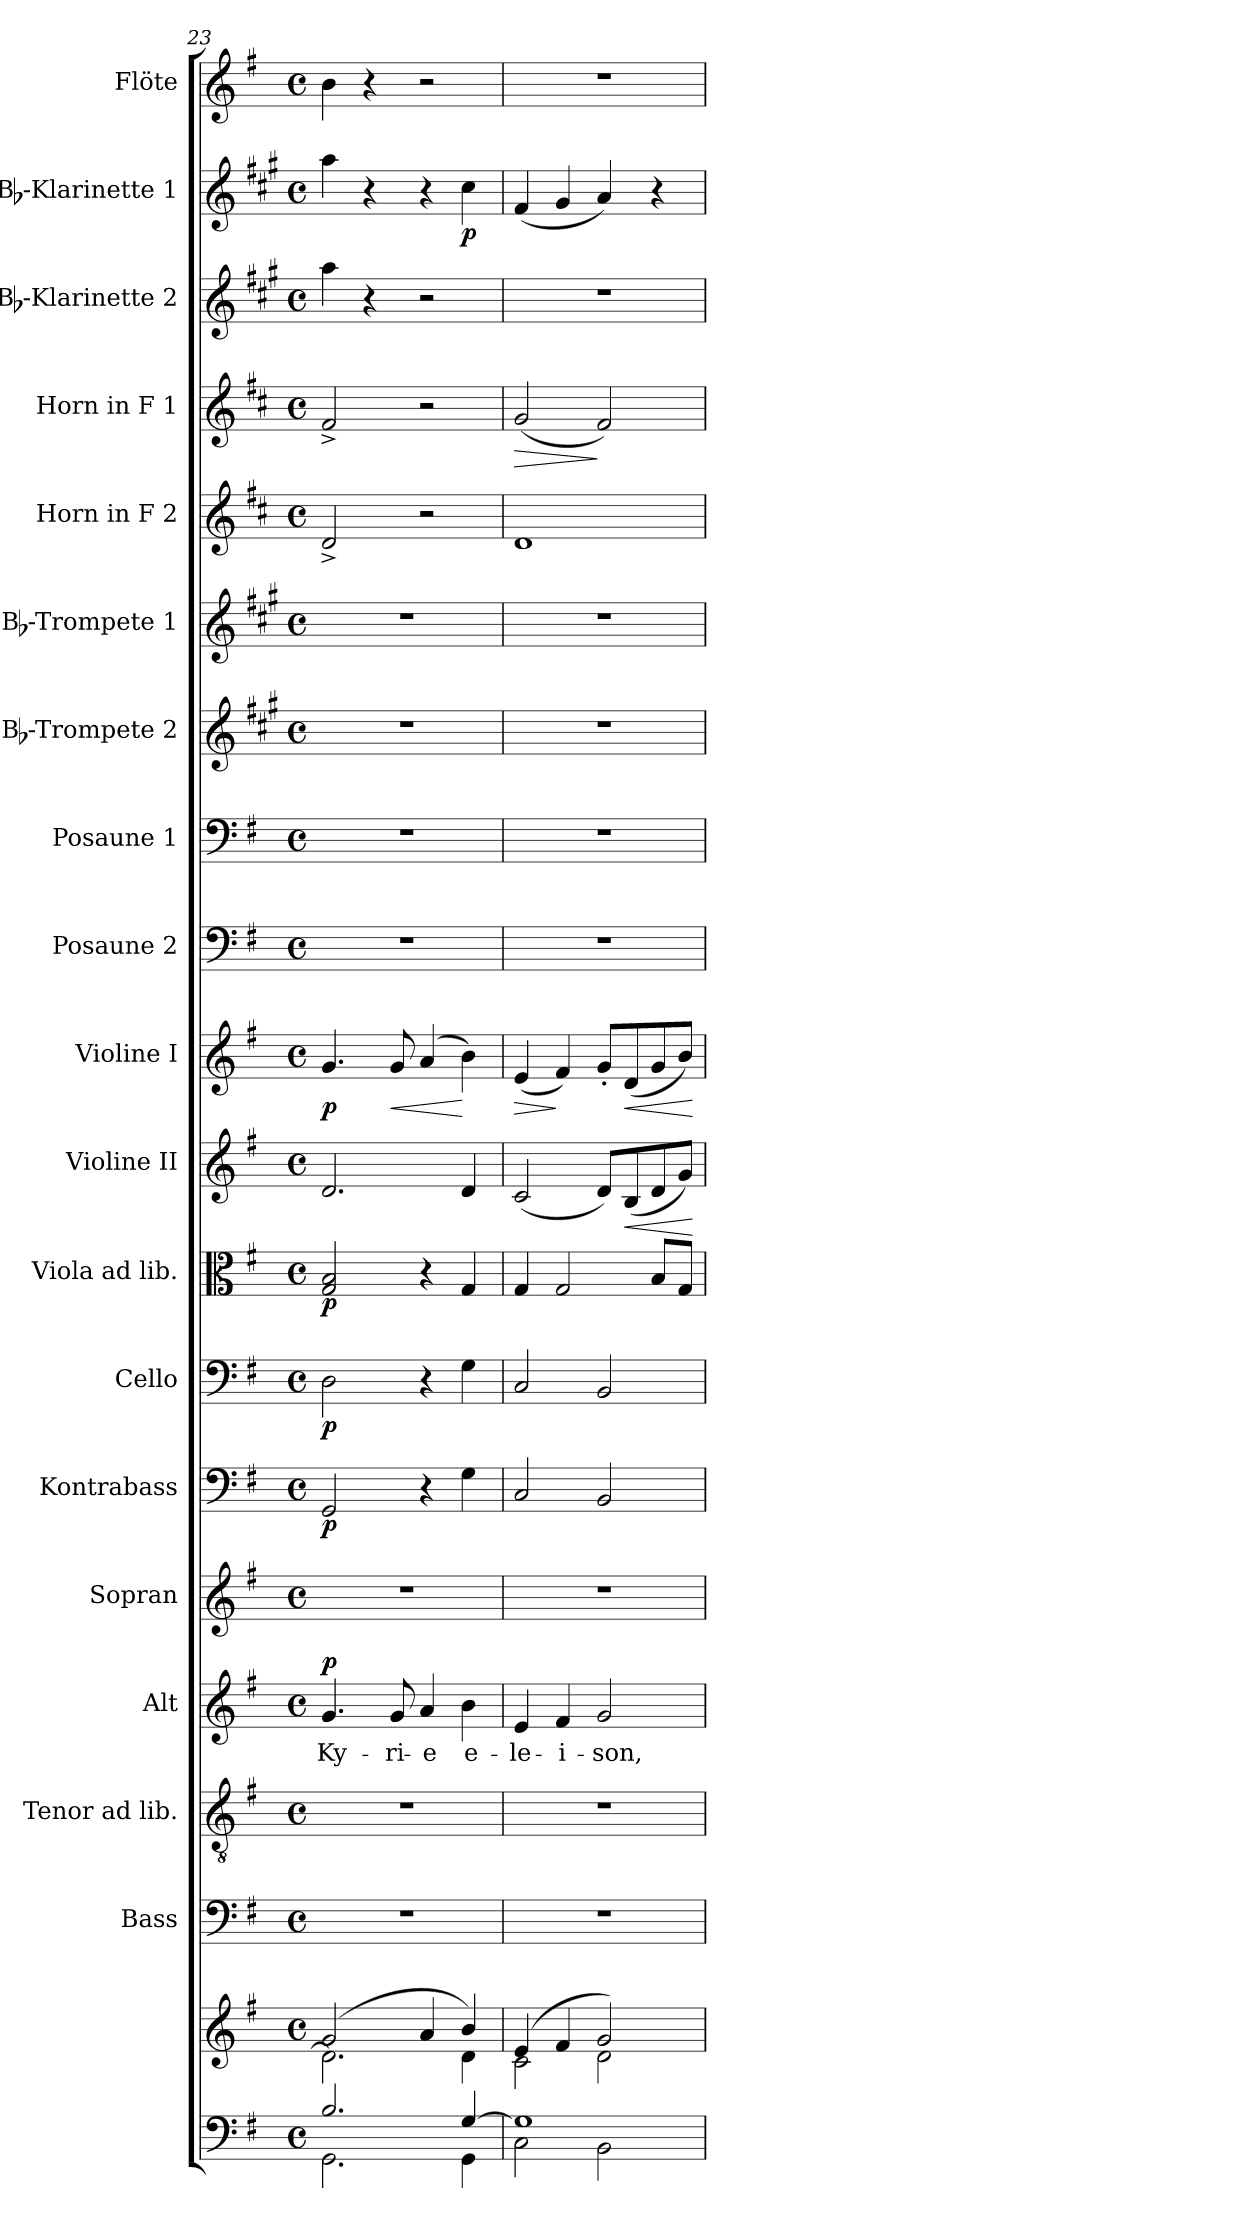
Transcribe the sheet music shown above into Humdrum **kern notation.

**kern	**kern	**kern	**kern	**kern	**text	**dynam	**kern	**kern	**dynam	**kern	**dynam	**kern	**dynam	**kern	**dynam	**kern	**dynam	**kern	**kern	**kern	**kern	**kern	**kern	**dynam	**kern	**kern	**dynam	**kern
*part19	*part19	*part18	*part17	*part16	*part16	*part16	*part15	*part14	*part14	*part13	*part13	*part12	*part12	*part11	*part11	*part10	*part10	*part9	*part8	*part7	*part6	*part5	*part4	*part4	*part3	*part2	*part2	*part1
*staff20	*staff19	*staff18	*staff17	*staff16	*staff16	*staff16	*staff15	*staff14	*staff14	*staff13	*staff13	*staff12	*staff12	*staff11	*staff11	*staff10	*staff10	*staff9	*staff8	*staff7	*staff6	*staff5	*staff4	*staff4	*staff3	*staff2	*staff2	*staff1
*	*	*I"Bass	*I"Tenor ad lib.	*I"Alt	*	*	*I"Sopran	*I"Kontrabass	*	*I"Cello	*	*I"Viola ad lib.	*	*I"Violine II	*	*I"Violine I	*	*I"Posaune 2	*I"Posaune 1	*I"Bb-Trompete 2	*I"Bb-Trompete 1	*I"Horn in F 2	*I"Horn in F 1	*	*I"Bb-Klarinette 2	*I"Bb-Klarinette 1	*	*I"Flöte
*	*	*I'B.	*I'T.	*I'A.	*	*	*I'S.	*I'Kb.	*	*	*	*I'Vla.	*	*I'Vl. II	*	*I'Vl. I	*	*I'Pos. 2	*I'Pos. 1	*I'Bb Trp. 2	*I'Bb Trp. 1	*	*	*	*I'Bb Kl. 2	*I'Bb Kl. 1	*	*I'Fl.
*clefF4	*clefG2	*clefF4	*clefGv2	*clefG2	*	*	*clefG2	*clefF4	*	*clefF4	*	*clefC3	*	*clefG2	*	*clefG2	*	*clefF4	*clefF4	*clefG2	*clefG2	*clefG2	*clefG2	*	*clefG2	*clefG2	*	*clefG2
*	*	*	*	*	*	*	*	*ITrd7c12	*	*	*	*	*	*	*	*	*	*	*	*ITrd1c2	*ITrd1c2	*ITrd4c7	*ITrd4c7	*	*ITrd1c2	*ITrd1c2	*	*
*k[f#]	*k[f#]	*k[f#]	*k[f#]	*k[f#]	*	*	*k[f#]	*k[f#]	*	*k[f#]	*	*k[f#]	*	*k[f#]	*	*k[f#]	*	*k[f#]	*k[f#]	*k[f#]	*k[f#]	*k[f#]	*k[f#]	*	*k[f#]	*k[f#]	*	*k[f#]
*G:	*G:	*G:	*G:	*G:	*	*	*G:	*G:	*	*G:	*	*G:	*	*G:	*	*G:	*	*G:	*G:	*G:	*G:	*G:	*G:	*	*G:	*G:	*	*G:
*M4/4	*M4/4	*M4/4	*M4/4	*M4/4	*	*	*M4/4	*M4/4	*	*M4/4	*	*M4/4	*	*M4/4	*	*M4/4	*	*M4/4	*M4/4	*M4/4	*M4/4	*M4/4	*M4/4	*	*M4/4	*M4/4	*	*M4/4
*met(c)	*met(c)	*met(c)	*met(c)	*met(c)	*	*	*met(c)	*met(c)	*	*met(c)	*	*met(c)	*	*met(c)	*	*met(c)	*	*met(c)	*met(c)	*met(c)	*met(c)	*met(c)	*met(c)	*	*met(c)	*met(c)	*	*met(c)
=23	=23	=23	=23	=23	=23	=23	=23	=23	=23	=23	=23	=23	=23	=23	=23	=23	=23	=23	=23	=23	=23	=23	=23	=23	=23	=23	=23	=23
*^	*^	*	*	*	*	*	*	*	*	*	*	*	*	*	*	*	*	*	*	*	*	*	*	*	*	*	*	*
!	!	!	!	!	!	!	!LO:LY:b	!LO:DY:a	!	!	!LO:DY:b	!	!LO:DY:b	!	!LO:DY:b	!	!	!	!LO:DY:b	!	!	!	!	!	!	!	!	!	!	!
2.B/	2.GG\	(2g/	2.d\]	1r	1r	4.g/	Ky-	p	1r	2GGG/	p	2D\	p	2G/ 2B/	p	2.d/	.	4.g/	p	1r	1r	1r	1r	2G^</	2B^</	.	4gg\	4gg\	.	4b\
.	.	.	.	.	.	.	.	.	.	.	.	.	.	.	.	.	.	.	.	.	.	.	.	.	.	.	4r	4r	.	4r
!	!	!	!	!	!	!	!LO:LY:b	!	!	!	!	!	!	!	!	!	!	!	!LO:HP:b	!	!	!	!	!	!	!	!	!	!	!
.	.	.	.	.	.	8g/	-ri-	.	.	.	.	.	.	.	.	.	.	8g/	<	.	.	.	.	.	.	.	.	.	.	.
!	!	!	!	!	!	!	!LO:LY:b	!	!	!	!	!	!	!	!	!	!	!	!	!	!	!	!	!	!	!	!	!	!	!
.	.	4a/	.	.	.	4a/	-e	.	.	4r	.	4r	.	4r	.	.	.	(4a/	.	.	.	.	.	2r	2r	.	2r	4r	.	2r
!	!	!	!	!	!	!	!LO:LY:b	!	!	!	!	!	!	!	!	!	!	!	!	!	!	!	!	!	!	!	!	!	!LO:DY:b	!
[>4G/	4GG\	4b/)	4d\	.	.	4b\	e-	.	.	4GG\	.	4G\	.	4G/	.	4d/	.	4b\)	[	.	.	.	.	.	.	.	.	4b\	p	.
=24	=24	=24	=24	=24	=24	=24	=24	=24	=24	=24	=24	=24	=24	=24	=24	=24	=24	=24	=24	=24	=24	=24	=24	=24	=24	=24	=24	=24	=24	=24
!	!	!	!	!	!	!	!LO:LY:b	!	!	!	!	!	!	!	!	!	!	!	!LO:HP:b	!	!	!	!	!	!	!LO:HP:b	!	!	!	!
1G]	2C\	(4e/	2c\	1r	1r	4e/	-le-	.	1r	2CC/	.	2C/	.	4G/	.	(<2c/	.	(<4e/	>	1r	1r	1r	1r	1G	(<2c/	>	1r	(<4e/	.	1r
!	!	!	!	!	!	!	!LO:LY:b	!	!	!	!	!	!	!	!	!	!	!	!	!	!	!	!	!	!	!	!	!	!	!
.	.	4f#/	.	.	.	4f#/	-i-	.	.	.	.	.	.	2G/	.	.	.	4f#/)	]	.	.	.	.	.	.	.	.	4f#/	.	.
!	!	!	!	!	!	!	!LO:LY:b	!	!	!	!	!	!	!	!	!	!	!	!	!	!	!	!	!	!	!	!	!	!	!
.	2BB\	2g/)	2d\	.	.	2g/	-son,	.	.	2BBB/	.	2BB/	.	.	.	8d/L)	.	8g'</L	.	.	.	.	.	.	2B/)	]	.	4g/)	.	.
!	!	!	!	!	!	!	!	!	!	!	!	!	!	!	!	!	!LO:HP:b	!	!LO:HP:b	!	!	!	!	!	!	!	!	!	!	!
.	.	.	.	.	.	.	.	.	.	.	.	.	.	.	.	(<8B/	<	(<8d/	<	.	.	.	.	.	.	.	.	.	.	.
.	.	.	.	.	.	.	.	.	.	.	.	.	.	8B/L	.	8d/	.	8g/	.	.	.	.	.	.	.	.	.	4r	.	.
.	.	.	.	.	.	.	.	.	.	.	.	.	.	8G/J	.	8g/J)	.	8b/J)	.	.	.	.	.	.	.	.	.	.	.	.
*v	*v	*	*	*	*	*	*	*	*	*	*	*	*	*	*	*	*	*	*	*	*	*	*	*	*	*	*	*	*	*
*	*v	*v	*	*	*	*	*	*	*	*	*	*	*	*	*	*	*	*	*	*	*	*	*	*	*	*	*	*	*
.	.	.	.	.	.	.	.	.	.	.	.	.	.	.	[	.	[	.	.	.	.	.	.	.	.	.	.	.
=	=	=	=	=	=	=	=	=	=	=	=	=	=	=	=	=	=	=	=	=	=	=	=	=	=	=	=	=
*-	*-	*-	*-	*-	*-	*-	*-	*-	*-	*-	*-	*-	*-	*-	*-	*-	*-	*-	*-	*-	*-	*-	*-	*-	*-	*-	*-	*-
